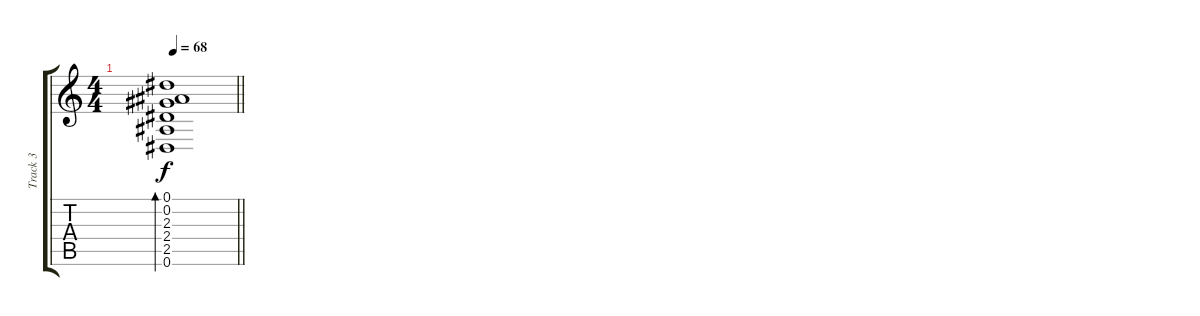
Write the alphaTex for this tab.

\track ("Track 3" "Track 3") {instrument electricguitarclean}
\staff {score tabs}
\tuning (Eb4 Bb3 Gb3 Db3 Ab2 Eb2) {hide}
\ts (4 4)
\tempo 68
\clef g2
\barLineRight lightlight
\ks c
(0.1 0.2 2.3 2.4 2.5 0.6).1{bd 60 dy f}
